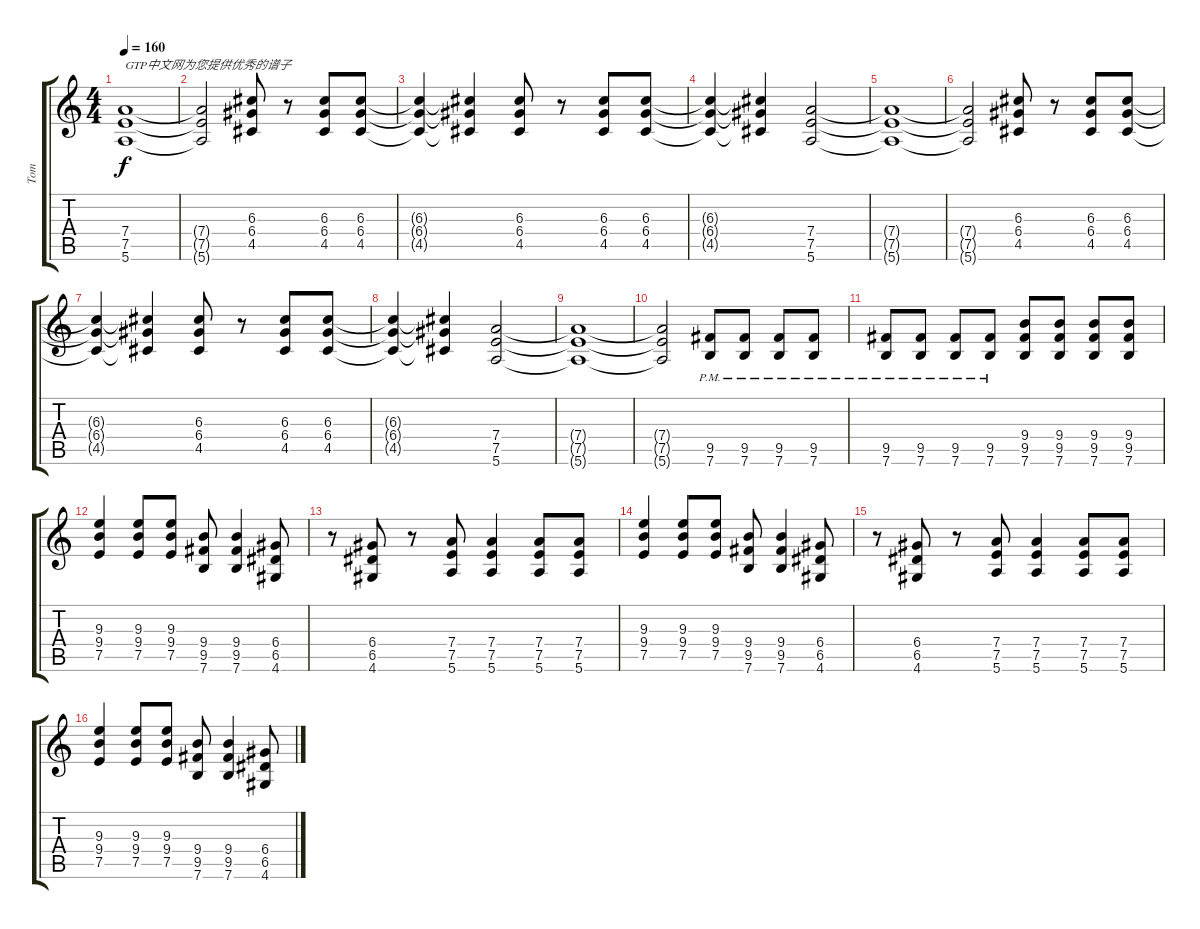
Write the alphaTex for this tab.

\track ("Tom" "Tom") {instrument overdrivenguitar}
\staff {score tabs}
\tuning (E4 B3 G3 D3 A2 E2) {hide}
\ts (4 4)
\tempo 160
\clef g2
\ks c
(7.4{t} 7.5{t} 5.6{t}).1{txt "GTP中文网为您提供优秀的谱子" dy f} |
(7.4{t} 7.5{t} 5.6{t}).2 (6.3 6.4 4.5).8 r.8 (6.3 6.4 4.5).8 (6.3 6.4 4.5).8 |
(6.3{t} 6.4{t} 4.5{t}).4 (6.3{t} 6.4{t} 4.5{t}).4 (6.3 6.4 4.5).8 r.8 (6.3 6.4 4.5).8 (6.3 6.4 4.5).8 |
(6.3{t} 6.4{t} 4.5{t}).4 (6.3{t} 6.4{t} 4.5{t}).4 (7.4 7.5 5.6).2 |
(7.4{t} 7.5{t} 5.6{t}).1 |
(7.4{t} 7.5{t} 5.6{t}).2 (6.3 6.4 4.5).8 r.8 (6.3 6.4 4.5).8 (6.3 6.4 4.5).8 |
(6.3{t} 6.4{t} 4.5{t}).4 (6.3{t} 6.4{t} 4.5{t}).4 (6.3 6.4 4.5).8 r.8 (6.3 6.4 4.5).8 (6.3 6.4 4.5).8 |
(6.3{t} 6.4{t} 4.5{t}).4 (6.3{t} 6.4{t} 4.5{t}).4 (7.4 7.5 5.6).2 |
(7.4{t} 7.5{t} 5.6{t}).1 |
(7.4{t} 7.5{t} 5.6{t}).2 (9.5{pm} 7.6{pm}).8 (9.5{pm} 7.6{pm}).8 (9.5{pm} 7.6{pm}).8 (9.5{pm} 7.6{pm}).8 |
(9.5{pm} 7.6{pm}).8 (9.5{pm} 7.6{pm}).8 (9.5{pm} 7.6{pm}).8 (9.5{pm} 7.6{pm}).8 (9.4 9.5 7.6).8 (9.4 9.5 7.6).8 (9.4 9.5 7.6).8 (9.4 9.5 7.6).8 |
(9.3 9.4 7.5).4 (9.3 9.4 7.5).8 (9.3 9.4 7.5).8 (9.4 9.5 7.6).8 (9.4 9.5 7.6).4 (6.4 6.5 4.6).8 |
r.8 (6.4 6.5 4.6).8 r.8 (7.4 7.5 5.6).8 (7.4 7.5 5.6).4 (7.4 7.5 5.6).8 (7.4 7.5 5.6).8 |
(9.3 9.4 7.5).4 (9.3 9.4 7.5).8 (9.3 9.4 7.5).8 (9.4 9.5 7.6).8 (9.4 9.5 7.6).4 (6.4 6.5 4.6).8 |
r.8 (6.4 6.5 4.6).8 r.8 (7.4 7.5 5.6).8 (7.4 7.5 5.6).4 (7.4 7.5 5.6).8 (7.4 7.5 5.6).8 |
(9.3 9.4 7.5).4 (9.3 9.4 7.5).8 (9.3 9.4 7.5).8 (9.4 9.5 7.6).8 (9.4 9.5 7.6).4 (6.4 6.5 4.6).8
